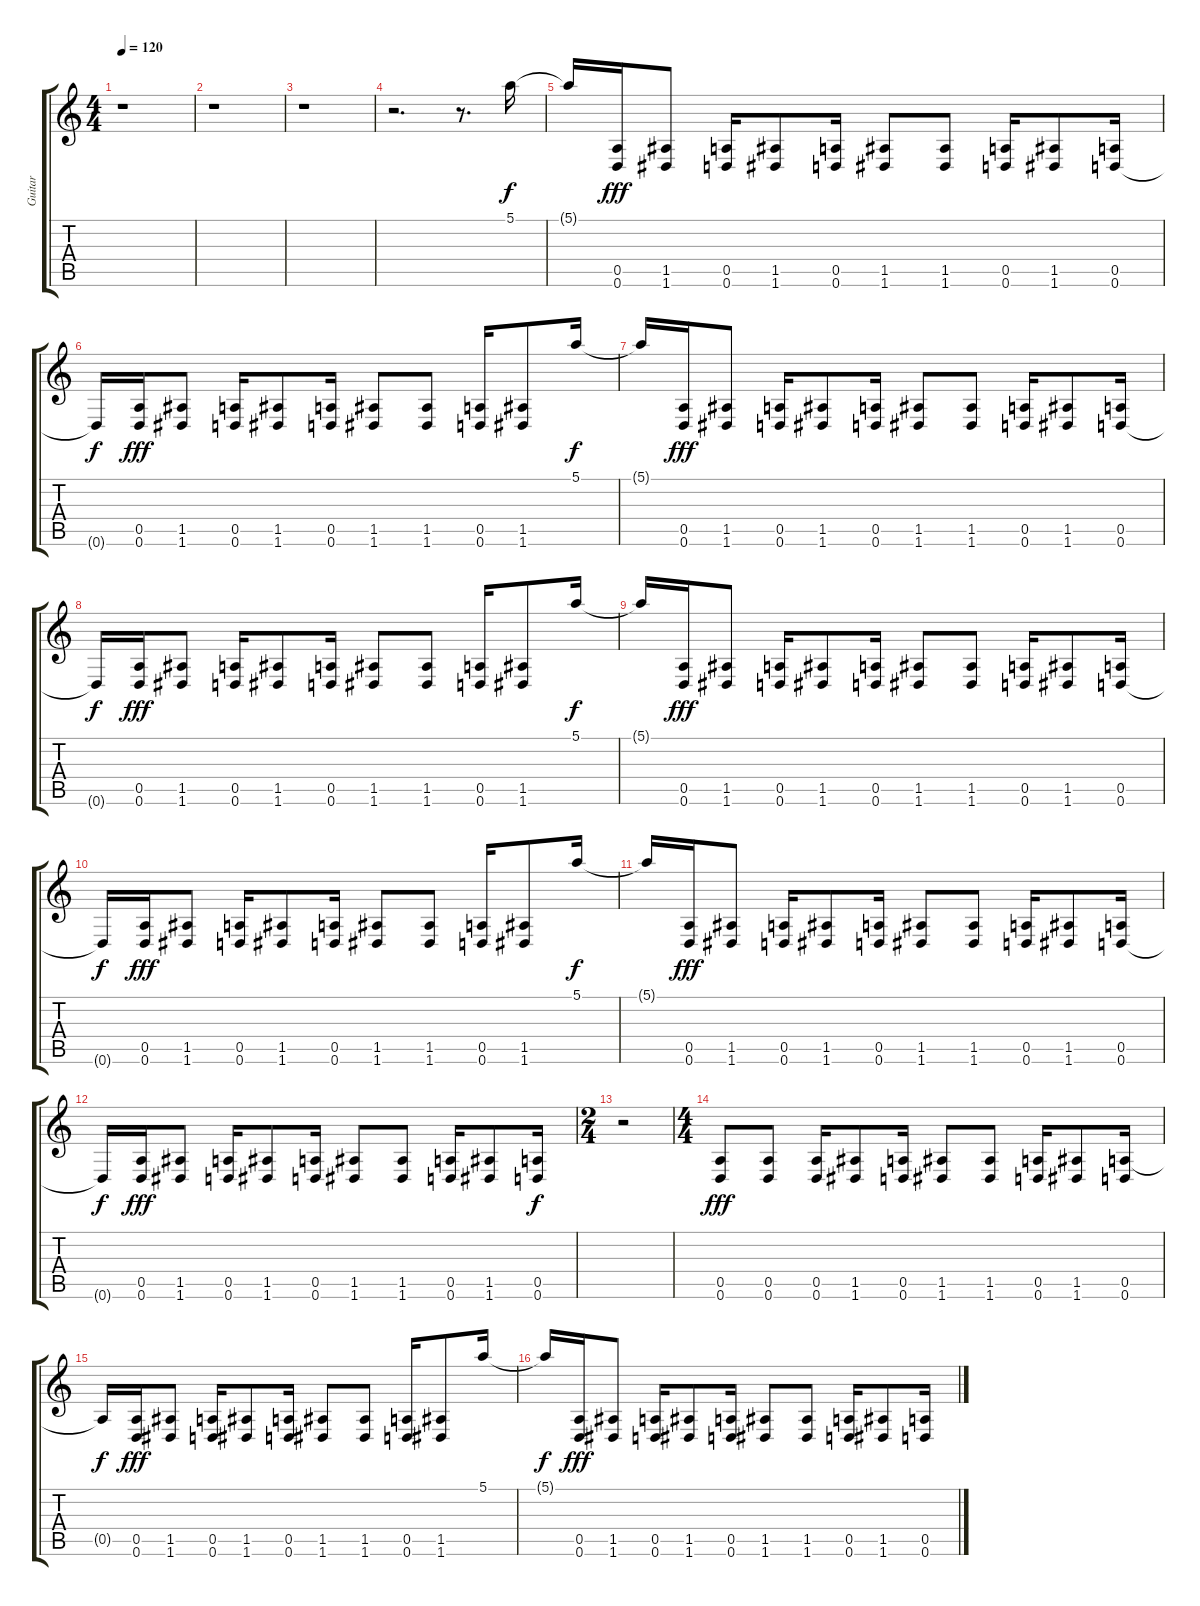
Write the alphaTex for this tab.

\track ("Guitar" "Guitar") {instrument distortionguitar}
\staff {score tabs}
\tuning (E4 B3 G3 D3 A2 D2) {hide}
\ts (4 4)
\tempo 120
\clef g2
\ks c
r.1{dy f instrument distortionguitar} |
r.1 |
r.1 |
r.2{d} r.8{d} 5.1.16 |
5.1{t}.16 (0.5 0.6).16{dy fff} (1.5 1.6).8 (0.5 0.6).16 (1.5 1.6).8 (0.5 0.6).16 (1.5 1.6).8 (1.5 1.6).8 (0.5 0.6).16 (1.5 1.6).8 (0.5 0.6).16 |
0.6{t}.16{dy f} (0.5 0.6).16{dy fff} (1.5 1.6).8 (0.5 0.6).16 (1.5 1.6).8 (0.5 0.6).16 (1.5 1.6).8 (1.5 1.6).8 (0.5 0.6).16 (1.5 1.6).8 5.1.16{dy f} |
5.1{t}.16 (0.5 0.6).16{dy fff} (1.5 1.6).8 (0.5 0.6).16 (1.5 1.6).8 (0.5 0.6).16 (1.5 1.6).8 (1.5 1.6).8 (0.5 0.6).16 (1.5 1.6).8 (0.5 0.6).16 |
0.6{t}.16{dy f} (0.5 0.6).16{dy fff} (1.5 1.6).8 (0.5 0.6).16 (1.5 1.6).8 (0.5 0.6).16 (1.5 1.6).8 (1.5 1.6).8 (0.5 0.6).16 (1.5 1.6).8 5.1.16{dy f} |
5.1{t}.16 (0.5 0.6).16{dy fff} (1.5 1.6).8 (0.5 0.6).16 (1.5 1.6).8 (0.5 0.6).16 (1.5 1.6).8 (1.5 1.6).8 (0.5 0.6).16 (1.5 1.6).8 (0.5 0.6).16 |
0.6{t}.16{dy f} (0.5 0.6).16{dy fff} (1.5 1.6).8 (0.5 0.6).16 (1.5 1.6).8 (0.5 0.6).16 (1.5 1.6).8 (1.5 1.6).8 (0.5 0.6).16 (1.5 1.6).8 5.1.16{dy f} |
5.1{t}.16 (0.5 0.6).16{dy fff} (1.5 1.6).8 (0.5 0.6).16 (1.5 1.6).8 (0.5 0.6).16 (1.5 1.6).8 (1.5 1.6).8 (0.5 0.6).16 (1.5 1.6).8 (0.5 0.6).16 |
0.6{t}.16{dy f} (0.5 0.6).16{dy fff} (1.5 1.6).8 (0.5 0.6).16 (1.5 1.6).8 (0.5 0.6).16 (1.5 1.6).8 (1.5 1.6).8 (0.5 0.6).16 (1.5 1.6).8 (0.5 0.6).16{dy f} |
\ts (2 4)
r.2 |
\ts (4 4)
(0.5 0.6).8{dy fff} (0.5 0.6).8 (0.5 0.6).16 (1.5 1.6).8 (0.5 0.6).16 (1.5 1.6).8 (1.5 1.6).8 (0.5 0.6).16 (1.5 1.6).8 (0.5 0.6).16 |
0.5{t}.16{dy f} (0.5 0.6).16{dy fff} (1.5 1.6).8 (0.5 0.6).16 (1.5 1.6).8 (0.5 0.6).16 (1.5 1.6).8 (1.5 1.6).8 (0.5 0.6).16 (1.5 1.6).8 5.1.16 |
5.1{t}.16{dy f} (0.5 0.6).16{dy fff} (1.5 1.6).8 (0.5 0.6).16 (1.5 1.6).8 (0.5 0.6).16 (1.5 1.6).8 (1.5 1.6).8 (0.5 0.6).16 (1.5 1.6).8 (0.5 0.6).16
